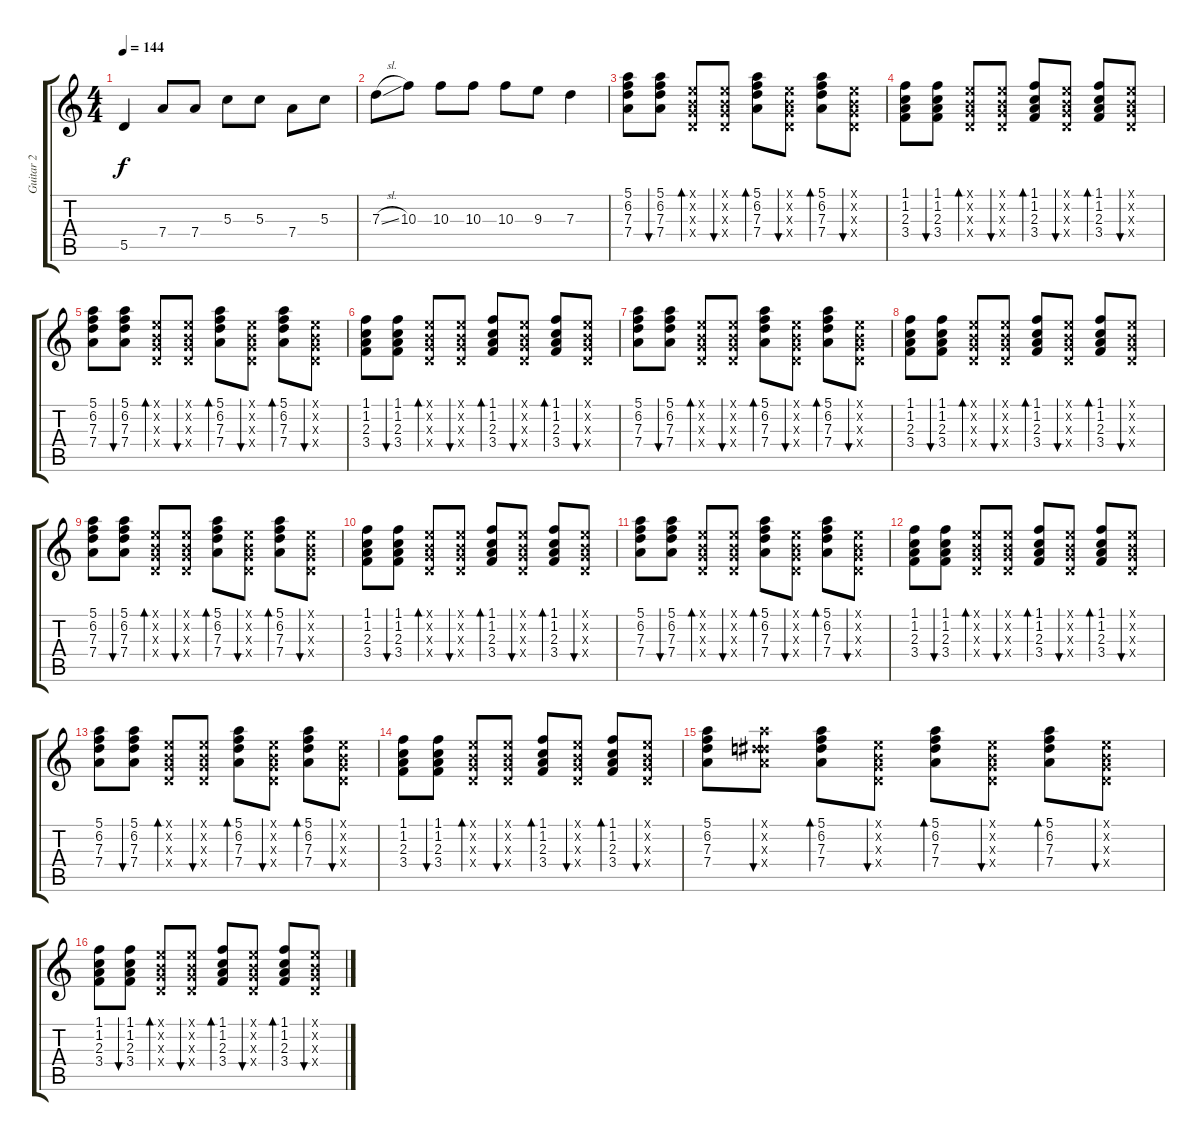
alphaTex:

\track ("Guitar 2" "Guitar 2") {instrument electricguitarclean}
\staff {score tabs}
\tuning (E4 B3 G3 D3 A2 E2) {hide}
\ts (4 4)
\tempo 144
\clef g2
\ks c
5.5.4{dy f} 7.4.8 7.4.8 5.3.8 5.3.8 7.4.8 5.3.8 |
7.3{sl}.8 10.3.8 10.3.8 10.3.8 10.3.8 9.3.8 7.3.4 |
(5.1 6.2 7.3 7.4).8 (5.1 6.2 7.3 7.4).8{bu 60} (0.1{x} 0.2{x} 0.3{x} 0.4{x}).8{bd 60} (0.1{x} 0.2{x} 0.3{x} 0.4{x}).8{bu 60} (5.1 6.2 7.3 7.4).8{bd 60} (0.1{x} 0.2{x} 0.3{x} 0.4{x}).8{bu 60} (5.1 6.2 7.3 7.4).8{bd 60} (0.1{x} 0.2{x} 0.3{x} 0.4{x}).8{bu 60} |
(1.1 1.2 2.3 3.4).8 (1.1 1.2 2.3 3.4).8{bu 60} (0.1{x} 0.2{x} 0.3{x} 0.4{x}).8{bd 60} (0.1{x} 0.2{x} 0.3{x} 0.4{x}).8{bu 60} (1.1 1.2 2.3 3.4).8{bd 60} (0.1{x} 0.2{x} 0.3{x} 0.4{x}).8{bu 60} (1.1 1.2 2.3 3.4).8{bd 60} (0.1{x} 0.2{x} 0.3{x} 0.4{x}).8{bu 60} |
(5.1 6.2 7.3 7.4).8 (5.1 6.2 7.3 7.4).8{bu 60} (0.1{x} 0.2{x} 0.3{x} 0.4{x}).8{bd 60} (0.1{x} 0.2{x} 0.3{x} 0.4{x}).8{bu 60} (5.1 6.2 7.3 7.4).8{bd 60} (0.1{x} 0.2{x} 0.3{x} 0.4{x}).8{bu 60} (5.1 6.2 7.3 7.4).8{bd 60} (0.1{x} 0.2{x} 0.3{x} 0.4{x}).8{bu 60} |
(1.1 1.2 2.3 3.4).8 (1.1 1.2 2.3 3.4).8{bu 60} (0.1{x} 0.2{x} 0.3{x} 0.4{x}).8{bd 60} (0.1{x} 0.2{x} 0.3{x} 0.4{x}).8{bu 60} (1.1 1.2 2.3 3.4).8{bd 60} (0.1{x} 0.2{x} 0.3{x} 0.4{x}).8{bu 60} (1.1 1.2 2.3 3.4).8{bd 60} (0.1{x} 0.2{x} 0.3{x} 0.4{x}).8{bu 60} |
(5.1 6.2 7.3 7.4).8 (5.1 6.2 7.3 7.4).8{bu 60} (0.1{x} 0.2{x} 0.3{x} 0.4{x}).8{bd 60} (0.1{x} 0.2{x} 0.3{x} 0.4{x}).8{bu 60} (5.1 6.2 7.3 7.4).8{bd 60} (0.1{x} 0.2{x} 0.3{x} 0.4{x}).8{bu 60} (5.1 6.2 7.3 7.4).8{bd 60} (0.1{x} 0.2{x} 0.3{x} 0.4{x}).8{bu 60} |
(1.1 1.2 2.3 3.4).8 (1.1 1.2 2.3 3.4).8{bu 60} (0.1{x} 0.2{x} 0.3{x} 0.4{x}).8{bd 60} (0.1{x} 0.2{x} 0.3{x} 0.4{x}).8{bu 60} (1.1 1.2 2.3 3.4).8{bd 60} (0.1{x} 0.2{x} 0.3{x} 0.4{x}).8{bu 60} (1.1 1.2 2.3 3.4).8{bd 60} (0.1{x} 0.2{x} 0.3{x} 0.4{x}).8{bu 60} |
(5.1 6.2 7.3 7.4).8 (5.1 6.2 7.3 7.4).8{bu 60} (0.1{x} 0.2{x} 0.3{x} 0.4{x}).8{bd 60} (0.1{x} 0.2{x} 0.3{x} 0.4{x}).8{bu 60} (5.1 6.2 7.3 7.4).8{bd 60} (0.1{x} 0.2{x} 0.3{x} 0.4{x}).8{bu 60} (5.1 6.2 7.3 7.4).8{bd 60} (0.1{x} 0.2{x} 0.3{x} 0.4{x}).8{bu 60} |
(1.1 1.2 2.3 3.4).8 (1.1 1.2 2.3 3.4).8{bu 60} (0.1{x} 0.2{x} 0.3{x} 0.4{x}).8{bd 60} (0.1{x} 0.2{x} 0.3{x} 0.4{x}).8{bu 60} (1.1 1.2 2.3 3.4).8{bd 60} (0.1{x} 0.2{x} 0.3{x} 0.4{x}).8{bu 60} (1.1 1.2 2.3 3.4).8{bd 60} (0.1{x} 0.2{x} 0.3{x} 0.4{x}).8{bu 60} |
(5.1 6.2 7.3 7.4).8 (5.1 6.2 7.3 7.4).8{bu 60} (0.1{x} 0.2{x} 0.3{x} 0.4{x}).8{bd 60} (0.1{x} 0.2{x} 0.3{x} 0.4{x}).8{bu 60} (5.1 6.2 7.3 7.4).8{bd 60} (0.1{x} 0.2{x} 0.3{x} 0.4{x}).8{bu 60} (5.1 6.2 7.3 7.4).8{bd 60} (0.1{x} 0.2{x} 0.3{x} 0.4{x}).8{bu 60} |
(1.1 1.2 2.3 3.4).8 (1.1 1.2 2.3 3.4).8{bu 60} (0.1{x} 0.2{x} 0.3{x} 0.4{x}).8{bd 60} (0.1{x} 0.2{x} 0.3{x} 0.4{x}).8{bu 60} (1.1 1.2 2.3 3.4).8{bd 60} (0.1{x} 0.2{x} 0.3{x} 0.4{x}).8{bu 60} (1.1 1.2 2.3 3.4).8{bd 60} (0.1{x} 0.2{x} 0.3{x} 0.4{x}).8{bu 60} |
(5.1 6.2 7.3 7.4).8 (5.1 6.2 7.3 7.4).8{bu 60} (0.1{x} 0.2{x} 0.3{x} 0.4{x}).8{bd 60} (0.1{x} 0.2{x} 0.3{x} 0.4{x}).8{bu 60} (5.1 6.2 7.3 7.4).8{bd 60} (0.1{x} 0.2{x} 0.3{x} 0.4{x}).8{bu 60} (5.1 6.2 7.3 7.4).8{bd 60} (0.1{x} 0.2{x} 0.3{x} 0.4{x}).8{bu 60} |
(1.1 1.2 2.3 3.4).8 (1.1 1.2 2.3 3.4).8{bu 60} (0.1{x} 0.2{x} 0.3{x} 0.4{x}).8{bd 60} (0.1{x} 0.2{x} 0.3{x} 0.4{x}).8{bu 60} (1.1 1.2 2.3 3.4).8{bd 60} (0.1{x} 0.2{x} 0.3{x} 0.4{x}).8{bu 60} (1.1 1.2 2.3 3.4).8{bd 60} (0.1{x} 0.2{x} 0.3{x} 0.4{x}).8{bu 60} |
(5.1 6.2 7.3 7.4).8 (5.1{x} 4.2{x} 7.3{x} 7.4{x}).8{bu 60} (5.1 6.2 7.3 7.4).8{bd 60} (0.1{x} 0.2{x} 0.3{x} 0.4{x}).8{bu 60} (5.1 6.2 7.3 7.4).8{bd 60} (0.1{x} 0.2{x} 0.3{x} 0.4{x}).8{bu 60} (5.1 6.2 7.3 7.4).8{bd 60} (0.1{x} 0.2{x} 0.3{x} 0.4{x}).8{bu 60} |
(1.1 1.2 2.3 3.4).8 (1.1 1.2 2.3 3.4).8{bu 60} (0.1{x} 0.2{x} 0.3{x} 0.4{x}).8{bd 60} (0.1{x} 0.2{x} 0.3{x} 0.4{x}).8{bu 60} (1.1 1.2 2.3 3.4).8{bd 60} (0.1{x} 0.2{x} 0.3{x} 0.4{x}).8{bu 60} (1.1 1.2 2.3 3.4).8{bd 60} (0.1{x} 0.2{x} 0.3{x} 0.4{x}).8{bu 60}
